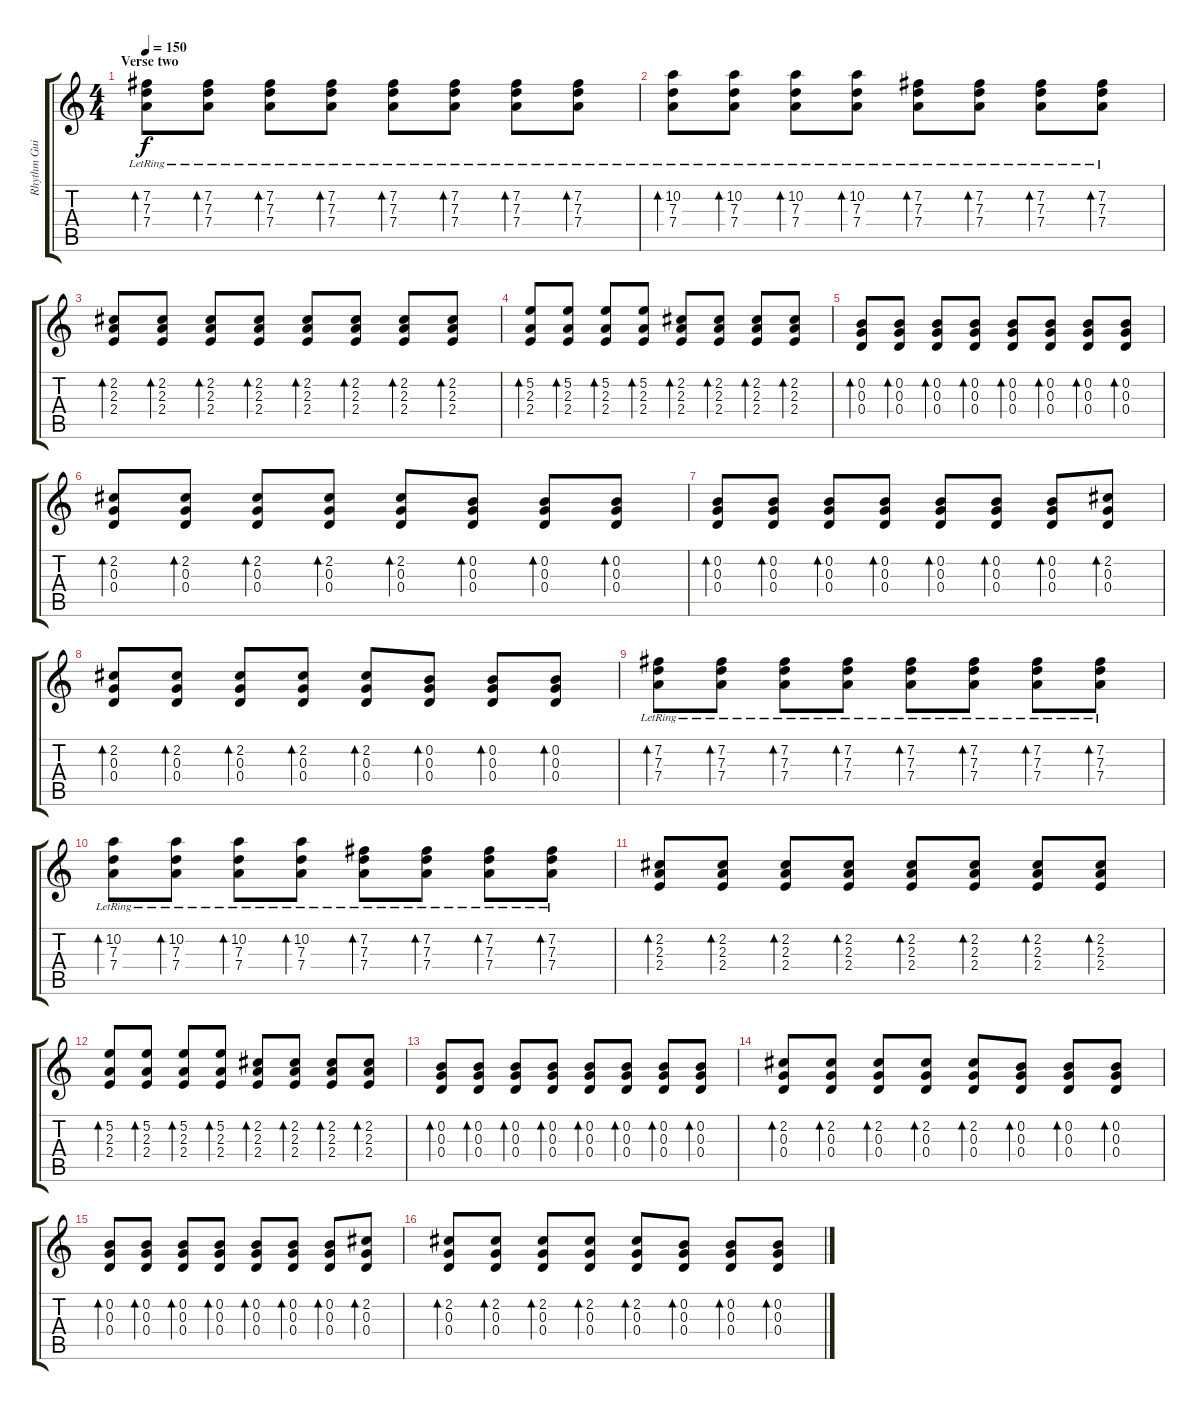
\track ("Rhythm Guitar" "Rhythm Gui") {instrument electricguitarclean}
\staff {score tabs}
\tuning (E4 B3 G3 D3 A2 E2) {hide}
\ts (4 4)
\section ("" "Verse two")
\tempo 150
\clef g2
\ks c
(7.2{lr} 7.3{lr} 7.4{lr}).8{bd 120 dy f} (7.2{lr} 7.3{lr} 7.4{lr}).8{bd 120} (7.2{lr} 7.3{lr} 7.4{lr}).8{bd 120} (7.2{lr} 7.3{lr} 7.4{lr}).8{bd 120} (7.2{lr} 7.3{lr} 7.4{lr}).8{bd 120} (7.2{lr} 7.3{lr} 7.4{lr}).8{bd 120} (7.2{lr} 7.3{lr} 7.4{lr}).8{bd 120} (7.2{lr} 7.3{lr} 7.4{lr}).8{bd 120} |
(10.2{lr} 7.3{lr} 7.4{lr}).8{bd 120} (10.2{lr} 7.3{lr} 7.4{lr}).8{bd 120} (10.2{lr} 7.3{lr} 7.4{lr}).8{bd 120} (10.2{lr} 7.3{lr} 7.4{lr}).8{bd 120} (7.2{lr} 7.3{lr} 7.4{lr}).8{bd 120} (7.2{lr} 7.3{lr} 7.4{lr}).8{bd 120} (7.2{lr} 7.3{lr} 7.4{lr}).8{bd 120} (7.2{lr} 7.3{lr} 7.4{lr}).8{bd 120} |
(2.2 2.3 2.4).8{bd 120} (2.2 2.3 2.4).8{bd 120} (2.2 2.3 2.4).8{bd 120} (2.2 2.3 2.4).8{bd 120} (2.2 2.3 2.4).8{bd 120} (2.2 2.3 2.4).8{bd 120} (2.2 2.3 2.4).8{bd 120} (2.2 2.3 2.4).8{bd 120} |
(5.2 2.3 2.4).8{bd 120} (5.2 2.3 2.4).8{bd 120} (5.2 2.3 2.4).8{bd 120} (5.2 2.3 2.4).8{bd 120} (2.2 2.3 2.4).8{bd 120} (2.2 2.3 2.4).8{bd 120} (2.2 2.3 2.4).8{bd 120} (2.2 2.3 2.4).8{bd 120} |
(0.2 0.3 0.4).8{bd 120} (0.2 0.3 0.4).8{bd 120} (0.2 0.3 0.4).8{bd 120} (0.2 0.3 0.4).8{bd 120} (0.2 0.3 0.4).8{bd 120} (0.2 0.3 0.4).8{bd 120} (0.2 0.3 0.4).8{bd 120} (0.2 0.3 0.4).8{bd 120} |
(2.2 0.3 0.4).8{bd 120} (2.2 0.3 0.4).8{bd 120} (2.2 0.3 0.4).8{bd 120} (2.2 0.3 0.4).8{bd 120} (2.2 0.3 0.4).8{bd 120} (0.2 0.3 0.4).8{bd 120} (0.2 0.3 0.4).8{bd 120} (0.2 0.3 0.4).8{bd 120} |
(0.2 0.3 0.4).8{bd 120} (0.2 0.3 0.4).8{bd 120} (0.2 0.3 0.4).8{bd 120} (0.2 0.3 0.4).8{bd 120} (0.2 0.3 0.4).8{bd 120} (0.2 0.3 0.4).8{bd 120} (0.2 0.3 0.4).8{bd 120} (2.2 0.3 0.4).8{bd 120} |
(2.2 0.3 0.4).8{bd 120} (2.2 0.3 0.4).8{bd 120} (2.2 0.3 0.4).8{bd 120} (2.2 0.3 0.4).8{bd 120} (2.2 0.3 0.4).8{bd 120} (0.2 0.3 0.4).8{bd 120} (0.2 0.3 0.4).8{bd 120} (0.2 0.3 0.4).8{bd 120} |
(7.2{lr} 7.3{lr} 7.4{lr}).8{bd 120} (7.2{lr} 7.3{lr} 7.4{lr}).8{bd 120} (7.2{lr} 7.3{lr} 7.4{lr}).8{bd 120} (7.2{lr} 7.3{lr} 7.4{lr}).8{bd 120} (7.2{lr} 7.3{lr} 7.4{lr}).8{bd 120} (7.2{lr} 7.3{lr} 7.4{lr}).8{bd 120} (7.2{lr} 7.3{lr} 7.4{lr}).8{bd 120} (7.2{lr} 7.3{lr} 7.4{lr}).8{bd 120} |
(10.2{lr} 7.3{lr} 7.4{lr}).8{bd 120} (10.2{lr} 7.3{lr} 7.4{lr}).8{bd 120} (10.2{lr} 7.3{lr} 7.4{lr}).8{bd 120} (10.2{lr} 7.3{lr} 7.4{lr}).8{bd 120} (7.2{lr} 7.3{lr} 7.4{lr}).8{bd 120} (7.2{lr} 7.3{lr} 7.4{lr}).8{bd 120} (7.2{lr} 7.3{lr} 7.4{lr}).8{bd 120} (7.2{lr} 7.3{lr} 7.4{lr}).8{bd 120} |
(2.2 2.3 2.4).8{bd 120} (2.2 2.3 2.4).8{bd 120} (2.2 2.3 2.4).8{bd 120} (2.2 2.3 2.4).8{bd 120} (2.2 2.3 2.4).8{bd 120} (2.2 2.3 2.4).8{bd 120} (2.2 2.3 2.4).8{bd 120} (2.2 2.3 2.4).8{bd 120} |
(5.2 2.3 2.4).8{bd 120} (5.2 2.3 2.4).8{bd 120} (5.2 2.3 2.4).8{bd 120} (5.2 2.3 2.4).8{bd 120} (2.2 2.3 2.4).8{bd 120} (2.2 2.3 2.4).8{bd 120} (2.2 2.3 2.4).8{bd 120} (2.2 2.3 2.4).8{bd 120} |
(0.2 0.3 0.4).8{bd 120} (0.2 0.3 0.4).8{bd 120} (0.2 0.3 0.4).8{bd 120} (0.2 0.3 0.4).8{bd 120} (0.2 0.3 0.4).8{bd 120} (0.2 0.3 0.4).8{bd 120} (0.2 0.3 0.4).8{bd 120} (0.2 0.3 0.4).8{bd 120} |
(2.2 0.3 0.4).8{bd 120} (2.2 0.3 0.4).8{bd 120} (2.2 0.3 0.4).8{bd 120} (2.2 0.3 0.4).8{bd 120} (2.2 0.3 0.4).8{bd 120} (0.2 0.3 0.4).8{bd 120} (0.2 0.3 0.4).8{bd 120} (0.2 0.3 0.4).8{bd 120} |
(0.2 0.3 0.4).8{bd 120} (0.2 0.3 0.4).8{bd 120} (0.2 0.3 0.4).8{bd 120} (0.2 0.3 0.4).8{bd 120} (0.2 0.3 0.4).8{bd 120} (0.2 0.3 0.4).8{bd 120} (0.2 0.3 0.4).8{bd 120} (2.2 0.3 0.4).8{bd 120} |
(2.2 0.3 0.4).8{bd 120} (2.2 0.3 0.4).8{bd 120} (2.2 0.3 0.4).8{bd 120} (2.2 0.3 0.4).8{bd 120} (2.2 0.3 0.4).8{bd 120} (0.2 0.3 0.4).8{bd 120} (0.2 0.3 0.4).8{bd 120} (0.2 0.3 0.4).8{bd 120}
